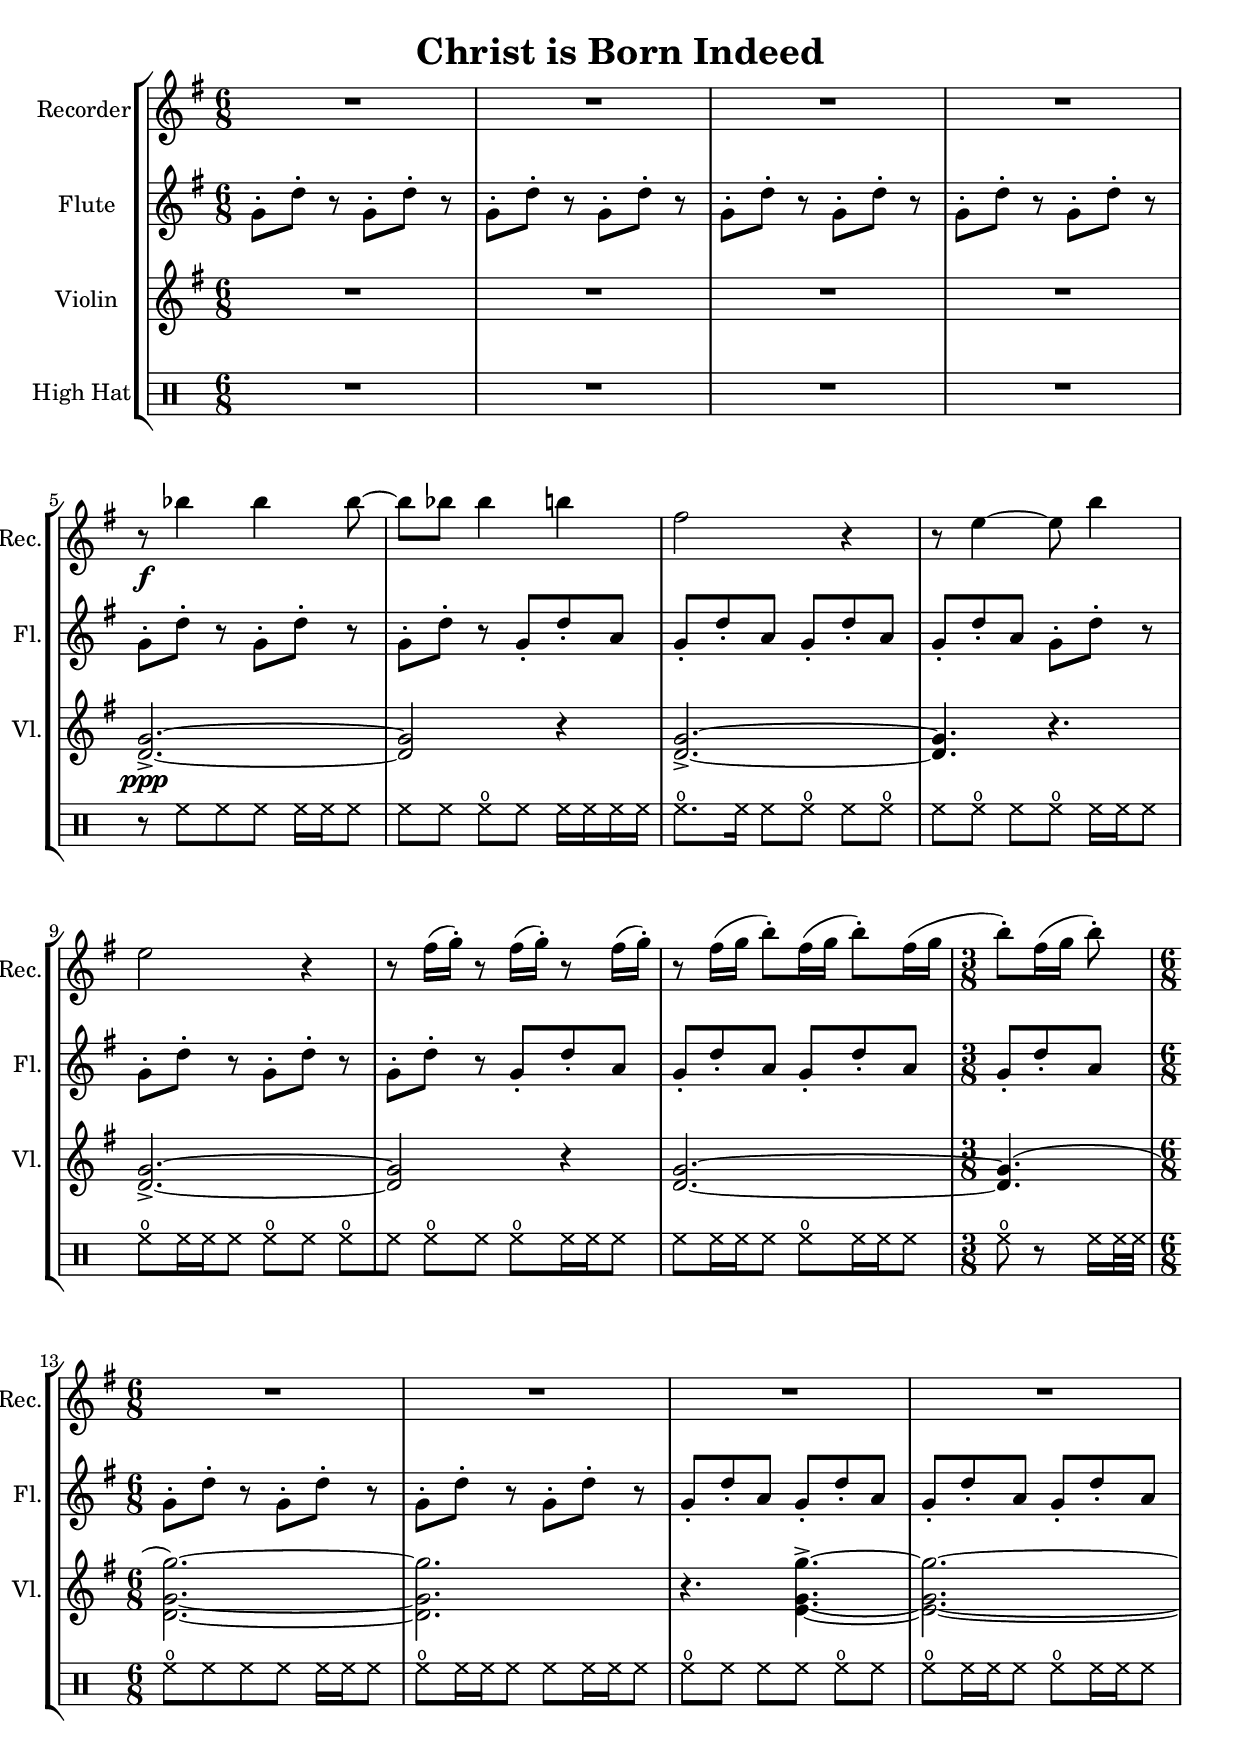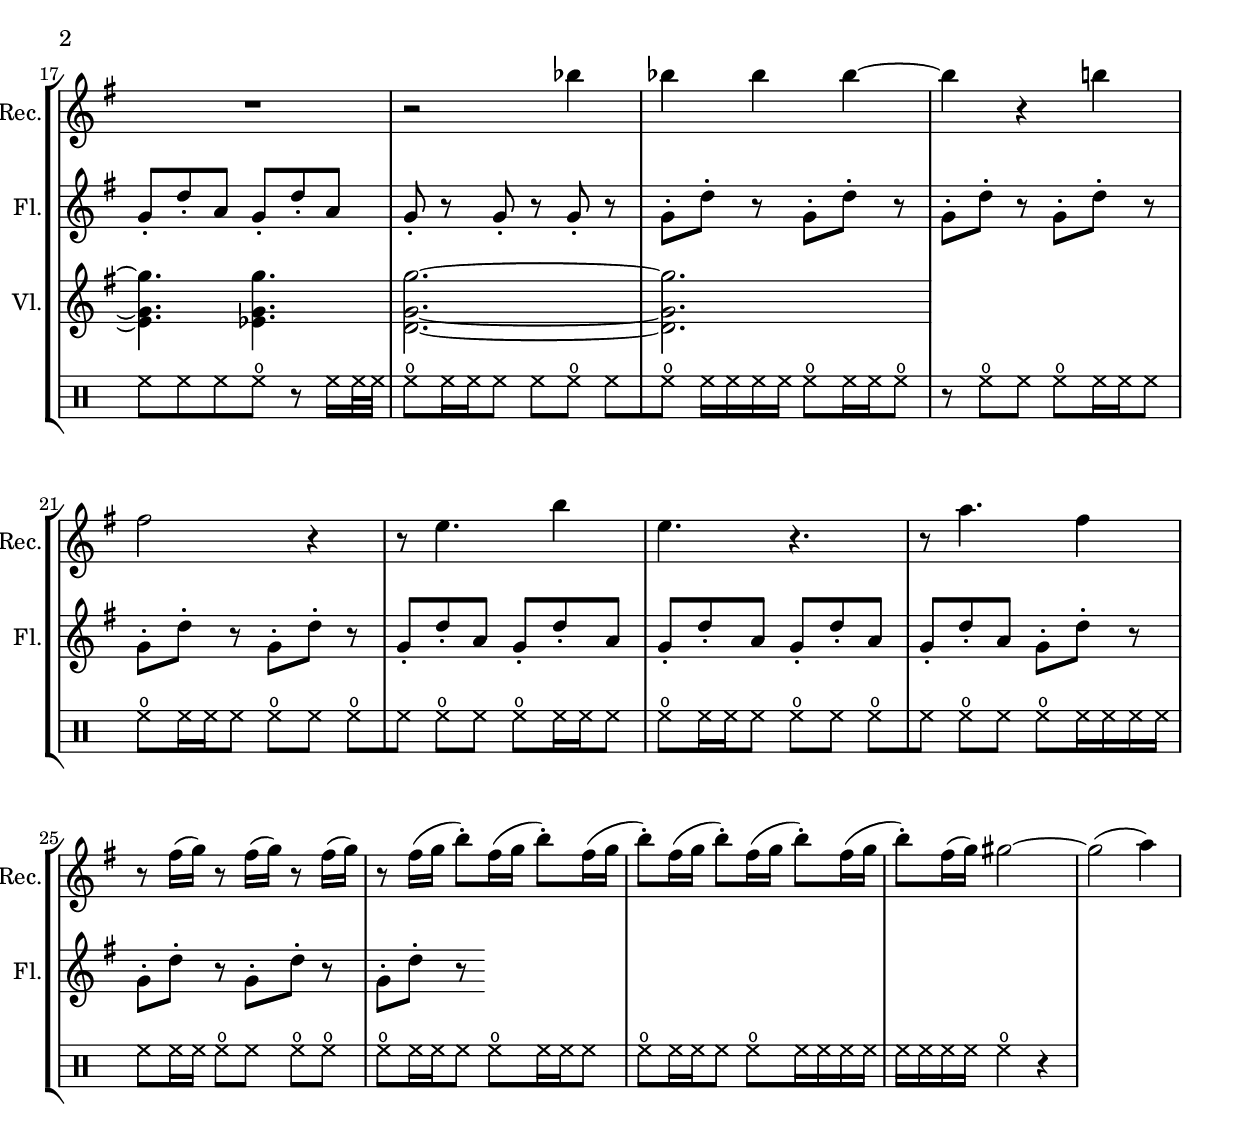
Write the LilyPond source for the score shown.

\version "2.20.0"  % necessary for upgrading to future LilyPond versions.

\header{
  title = "Christ is Born Indeed"
}


\score {
  \new StaffGroup <<
    \new Staff \with {
      instrumentName = "Recorder"
      shortInstrumentName = "Rec."
      midiInstrument = #"recorder"
    } \relative c''' {
      \key g \major
      \clef treble
      \time 6/8
      \repeat unfold 4 { R2. }
      \break
      % 5
      r8\f bes4 bes bes8~
      bes8 bes8 bes4 b4
      fis2 r4
      r8 e4~ e8 b'4
      \break
      
      % 9
      e,2 r4
      \repeat unfold 3 { r8 fis16( g-.) }
      r8 fis16([ g] b8-.[) fis16( g] b8-.[) fis16( g]
      \time 3/8
      b8-.)[ fis16( g] b8-.)
      \break
      
      % 13
      \time 6/8
      \repeat unfold 5 { R2. }
      % 18
      r2 bes4
      % 19
      bes4 bes bes~
      % 20
      bes4 r b
      % 21
      fis2 r4
      % 22
      r8 e4. b'4
      % 23
      e,4. r4.
      % 24
      r8 a4. fis4
      \break

      % 25
      \repeat unfold 3 { r8 fis16([ g]) }
      % 26
      r8
      \repeat unfold 6 { fis16([ g] b8-.[) }
      fis16([ g]) gis2~
      % 29
      gis2( a4)
    }

    \new Staff \with {
      instrumentName = "Flute"
      shortInstrumentName = "Fl."
      midiInstrument = #"flute"
    } \relative c'' {
      \key g \major
      \clef treble
      \time 6/8
      \repeat unfold 11 { g8-.[ d'-.] r }
      \repeat unfold 4 { g,-. d'-. a }
      % 9
      \repeat unfold 4 { g-.[ d'-.] r }
      \repeat unfold 4 { g,-. d'-. a }
      % 13
      \repeat unfold 4 { g-.[ d'-.] r }
      \repeat unfold 6 { g,-. d'-. a }
      g8-. r g-. r g-. r
      \repeat unfold 6 { g-.[ d'-.] r }
      \repeat unfold 5 { g,-. d'-. a }
      \repeat unfold 4 { g-.[ d'-.] r }
    }

    \new Staff \with {
      instrumentName = "Violin"
      shortInstrumentName = "Vl."
      midiInstrument = #"violin"
    } \relative c'' {
      \key g \major
      \repeat unfold 4 { R2. }
      % 5
      <g d>2.->\ppp~
      <g d>2 r4
      <g d>2.->~
      <g d>4. r4.
      % 9
      <g d>2.->~
      <g d>2 r4
      <g d>2.~
      <g d>4.(
      % 13
      <g d g'>2.)~
      <g d g'>2.)
      % 15
      r4.
      <g e g'>->~
      <g e g'>2.~
      \break

      % 17
      <g e g'>4.
      <g ees g'>4.
      <g d g'>2.~
      <g d g'>2.
    }

    \new DrumStaff \with {
      instrumentName = "High Hat"
    } \drummode {
      \repeat unfold 4 { R2. }
      % 5
      r8 hihat8[ hh hh] hh16 hh hh8
      % 6
      hh8[ hh8] openhihat[ hh] hh16[ hh hh hh]
      % 7
      openhihat8.[ hh16] hh8[ openhihat]
      \repeat unfold 3 { hh[ openhihat] }
      hh16 hh hh8
      % 9
      openhihat8[ hh16 hh hh8] openhihat[ hh] openhihat[
      % 10
      hh8] openhihat[ hh8] openhihat[ hh16 hh hh8]
      % 11
      hh[ hh16 hh hh8] openhihat[ hh16 hh16 hh8]
      % 12
      openhihat r8 hh16 hh32 hh
      % 13
      openhihat8[ hh8 hh hh ] hh16 hh hh8
      % 14
      openhihat8[ hh16 hh hh8] hh[ hh16 hh hh8]
      % 15
      openhihat[ hh] hh[ hh] openhihat[ hh]
      % 16
      openhihat[ hh16 hh hh8] openhihat8[ hh16 hh hh8]
      % 17
      hh[ hh hh openhihat] r8 hh16 hh32 hh
      % 18
      openhihat8[ hh16 hh hh8] hh[ openhihat] hh[ openhihat]
      % 19
      hh16[ hh hh hh] openhihat8[ hh16 hh openhihat8]
      % 20
      r8 openhihat[ hh] openhihat[ hh16 hh hh8]
      % 21
      openhihat8[ hh16 hh hh8] openhihat[ hh] openhihat[
      % 22
      hh] openhihat[ hh] openhihat[ hh16 hh hh8]
      % 23
      openhihat8[ hh16 hh hh8] openhihat[ hh] openhihat[
      % 24
      hh] openhihat[ hh] openhihat[ hh16 hh16 hh16 hh16]
      % 25
      hh8[ hh16 hh] openhihat8[ hh] openhihat openhihat
      openhihat[ hh16 hh hh8] openhihat[ hh16 hh hh8]
      openhihat[ hh16 hh hh8] openhihat[ hh16 hh hh hh]
      hh[ hh hh hh] openhihat4 r
    }
  >>

  \layout {}
  \midi {
    \tempo 4 = 128
  }
}